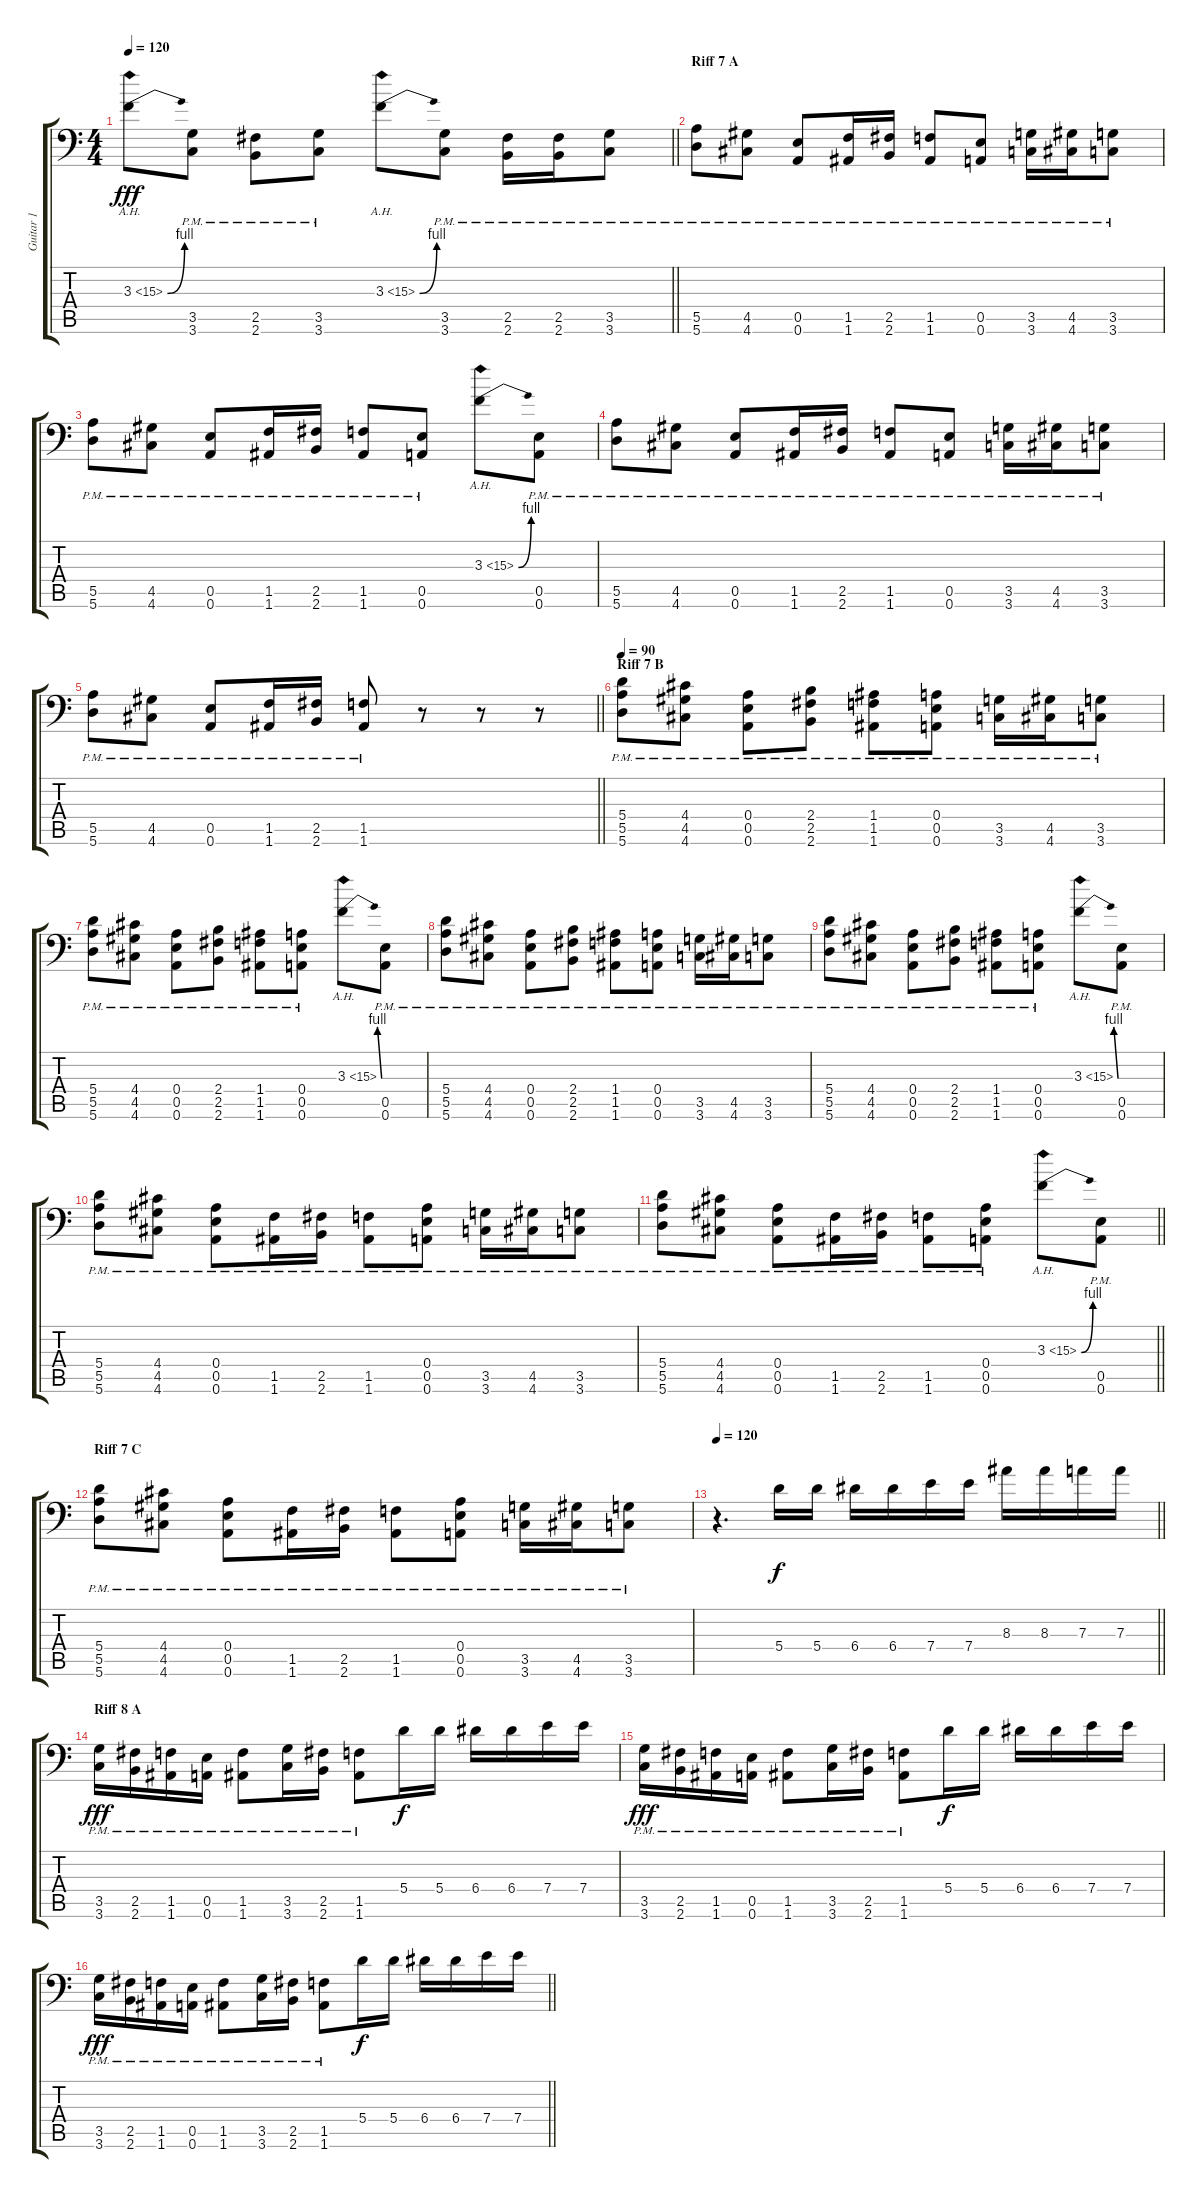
\track ("Guitar 1" "Guitar 1") {instrument distortionguitar}
\staff {score tabs}
\tuning (B3 Gb3 D3 A2 E2 A1) {hide}
\ts (4 4)
\tempo 120
\clef f4
\barLineRight lightlight
\ks c
3.3{be (bend 0 0 60 4) ah 12}.8{dy fff} (3.5{pm} 3.6{pm}).8 (2.5{pm} 2.6{pm}).8 (3.5{pm} 3.6{pm}).8 3.3{be (bend 0 0 60 4) ah 12}.8 (3.5{pm} 3.6{pm}).8 (2.5{pm} 2.6{pm}).16 (2.5{pm} 2.6{pm}).16 (3.5{pm} 3.6{pm}).8 |
\section ("" "Riff 7 A")
(5.5{pm} 5.6{pm}).8 (4.5{pm} 4.6{pm}).8 (0.5{pm} 0.6{pm}).8 (1.5{pm} 1.6{pm}).16 (2.5{pm} 2.6{pm}).16 (1.5{pm} 1.6{pm}).8 (0.5{pm} 0.6{pm}).8 (3.5{pm} 3.6{pm}).16 (4.5{pm} 4.6{pm}).16 (3.5{pm} 3.6{pm}).8 |
(5.5{pm} 5.6{pm}).8 (4.5{pm} 4.6{pm}).8 (0.5{pm} 0.6{pm}).8 (1.5{pm} 1.6{pm}).16 (2.5{pm} 2.6{pm}).16 (1.5{pm} 1.6{pm}).8 (0.5{pm} 0.6{pm}).8 3.3{be (bend 0 0 60 4) ah 12}.8 (0.5{pm} 0.6{pm}).8 |
(5.5{pm} 5.6{pm}).8 (4.5{pm} 4.6{pm}).8 (0.5{pm} 0.6{pm}).8 (1.5{pm} 1.6{pm}).16 (2.5{pm} 2.6{pm}).16 (1.5{pm} 1.6{pm}).8 (0.5{pm} 0.6{pm}).8 (3.5{pm} 3.6{pm}).16 (4.5{pm} 4.6{pm}).16 (3.5{pm} 3.6{pm}).8 |
\barLineRight lightlight
(5.5{pm} 5.6{pm}).8 (4.5{pm} 4.6{pm}).8 (0.5{pm} 0.6{pm}).8 (1.5{pm} 1.6{pm}).16 (2.5{pm} 2.6{pm}).16 (1.5{pm} 1.6{pm}).8 r.8 r.8 r.8 |
\section ("" "Riff 7 B")
\tempo 90
(5.4{pm} 5.5{pm} 5.6{pm}).8 (4.4{pm} 4.5{pm} 4.6{pm}).8 (0.4{pm} 0.5{pm} 0.6{pm}).8 (2.4{pm} 2.5{pm} 2.6{pm}).8 (1.4{pm} 1.5{pm} 1.6{pm}).8 (0.4{pm} 0.5{pm} 0.6{pm}).8 (3.5{pm} 3.6{pm}).16 (4.5{pm} 4.6{pm}).16 (3.5{pm} 3.6{pm}).8 |
(5.4{pm} 5.5{pm} 5.6{pm}).8 (4.4{pm} 4.5{pm} 4.6{pm}).8 (0.4{pm} 0.5{pm} 0.6{pm}).8 (2.4{pm} 2.5{pm} 2.6{pm}).8 (1.4{pm} 1.5{pm} 1.6{pm}).8 (0.4{pm} 0.5{pm} 0.6{pm}).8 3.3{be (bend 0 0 60 4) ah 12}.8 (0.5{pm} 0.6{pm}).8 |
(5.4{pm} 5.5{pm} 5.6{pm}).8 (4.4{pm} 4.5{pm} 4.6{pm}).8 (0.4{pm} 0.5{pm} 0.6{pm}).8 (2.4{pm} 2.5{pm} 2.6{pm}).8 (1.4{pm} 1.5{pm} 1.6{pm}).8 (0.4{pm} 0.5{pm} 0.6{pm}).8 (3.5{pm} 3.6{pm}).16 (4.5{pm} 4.6{pm}).16 (3.5{pm} 3.6{pm}).8 |
(5.4{pm} 5.5{pm} 5.6{pm}).8 (4.4{pm} 4.5{pm} 4.6{pm}).8 (0.4{pm} 0.5{pm} 0.6{pm}).8 (2.4{pm} 2.5{pm} 2.6{pm}).8 (1.4{pm} 1.5{pm} 1.6{pm}).8 (0.4{pm} 0.5{pm} 0.6{pm}).8 3.3{be (bend 0 0 60 4) ah 12}.8 (0.5{pm} 0.6{pm}).8 |
(5.4{pm} 5.5{pm} 5.6{pm}).8 (4.4{pm} 4.5{pm} 4.6{pm}).8 (0.4{pm} 0.5{pm} 0.6{pm}).8 (1.5{pm} 1.6{pm}).16 (2.5{pm} 2.6{pm}).16 (1.5{pm} 1.6{pm}).8 (0.4{pm} 0.5{pm} 0.6{pm}).8 (3.5{pm} 3.6{pm}).16 (4.5{pm} 4.6{pm}).16 (3.5{pm} 3.6{pm}).8 |
\barLineRight lightlight
(5.4{pm} 5.5{pm} 5.6{pm}).8 (4.4{pm} 4.5{pm} 4.6{pm}).8 (0.4{pm} 0.5{pm} 0.6{pm}).8 (1.5{pm} 1.6{pm}).16 (2.5{pm} 2.6{pm}).16 (1.5{pm} 1.6{pm}).8 (0.4{pm} 0.5{pm} 0.6{pm}).8 3.3{be (bend 0 0 60 4) ah 12}.8 (0.5{pm} 0.6{pm}).8 |
\section ("" "Riff 7 C")
(5.4{pm} 5.5{pm} 5.6{pm}).8 (4.4{pm} 4.5{pm} 4.6{pm}).8 (0.4{pm} 0.5{pm} 0.6{pm}).8 (1.5{pm} 1.6{pm}).16 (2.5{pm} 2.6{pm}).16 (1.5{pm} 1.6{pm}).8 (0.4{pm} 0.5{pm} 0.6{pm}).8 (3.5{pm} 3.6{pm}).16 (4.5{pm} 4.6{pm}).16 (3.5{pm} 3.6{pm}).8 |
\tempo 120
\barLineRight lightlight
r.4{d} 5.4.16{dy f} 5.4.16 6.4.16 6.4.16 7.4.16 7.4.16 8.3.16 8.3.16 7.3.16 7.3.16 |
\section ("" "Riff 8 A")
(3.5{pm} 3.6{pm}).16{dy fff} (2.5{pm} 2.6{pm}).16 (1.5{pm} 1.6{pm}).16 (0.5{pm} 0.6{pm}).16 (1.5{pm} 1.6{pm}).8 (3.5{pm} 3.6{pm}).16 (2.5{pm} 2.6{pm}).16 (1.5{pm} 1.6{pm}).8 5.4.16{dy f} 5.4.16 6.4.16 6.4.16 7.4.16 7.4.16 |
(3.5{pm} 3.6{pm}).16{dy fff} (2.5{pm} 2.6{pm}).16 (1.5{pm} 1.6{pm}).16 (0.5{pm} 0.6{pm}).16 (1.5{pm} 1.6{pm}).8 (3.5{pm} 3.6{pm}).16 (2.5{pm} 2.6{pm}).16 (1.5{pm} 1.6{pm}).8 5.4.16{dy f} 5.4.16 6.4.16 6.4.16 7.4.16 7.4.16 |
\barLineRight lightlight
(3.5{pm} 3.6{pm}).16{dy fff} (2.5{pm} 2.6{pm}).16 (1.5{pm} 1.6{pm}).16 (0.5{pm} 0.6{pm}).16 (1.5{pm} 1.6{pm}).8 (3.5{pm} 3.6{pm}).16 (2.5{pm} 2.6{pm}).16 (1.5{pm} 1.6{pm}).8 5.4.16{dy f} 5.4.16 6.4.16 6.4.16 7.4.16 7.4.16
